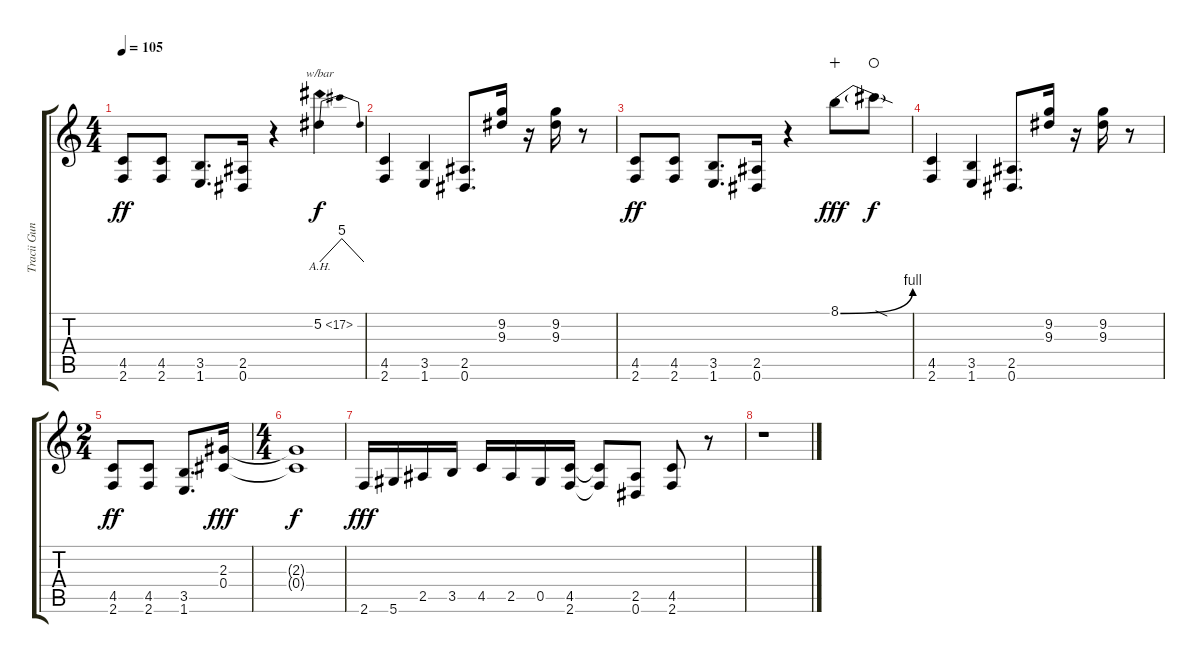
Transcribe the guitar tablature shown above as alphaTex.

\track ("Tracii Guns" "Tracii Gun") {instrument distortionguitar}
\staff {score tabs}
\tuning (Eb4 Bb3 Gb3 Db3 Ab2 Eb2) {hide}
\ts (4 4)
\tempo 105
\clef g2
\ks c
(4.5 2.6).8{dy ff} (4.5 2.6).8 (3.5 1.6).8{d} (2.5 0.6).16 r.4 5.2{ah 12}.4{tbe (dip default 0 0 15 20 60 0) dy f} |
(4.5 2.6).4 (3.5 1.6).4 (2.5 0.6).8{d} (9.2 9.3).16 r.16 (9.2 9.3).16 r.8 |
(4.5 2.6).8{dy ff} (4.5 2.6).8 (3.5 1.6).8{d} (2.5 0.6).16 r.4 8.1{be (bend 0 0 60 4)}.8{dy fff wahc} 8.1{sod t}.8{dy f waho} |
(4.5 2.6).4 (3.5 1.6).4 (2.5 0.6).8{d} (9.2 9.3).16 r.16 (9.2 9.3).16 r.8 |
\ts (2 4)
(4.5 2.6).8{dy ff} (4.5 2.6).8 (3.5 1.6).8{d} (2.3 0.4).16{dy fff} |
\ts (4 4)
(2.3{t} 0.4{t}).1{dy f} |
2.6.16{dy fff} 5.6.16 2.5.16 3.5.16 4.5.16 2.5.16 0.5.16 (4.5 2.6).16 (4.5{t} 2.6{t}).8 (2.5 0.6).8 (4.5 2.6).8 r.8{volume 0} |
r.1
